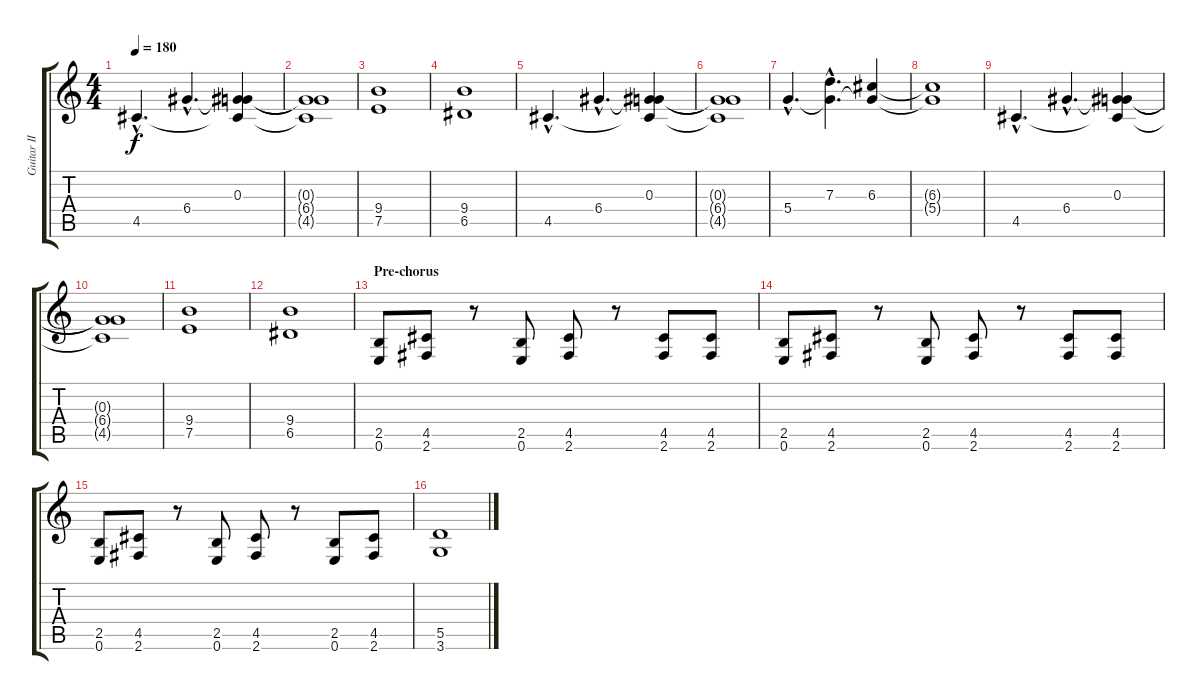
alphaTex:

\track ("Guitar II" "Guitar II") {instrument overdrivenguitar}
\staff {score tabs}
\tuning (E4 B3 G3 D3 A2 E2) {hide}
\ts (4 4)
\tempo 180
\clef g2
\ks c
4.5{hac}.4{d dy f} 6.4{hac}.4{d} (0.3 6.4{t} 4.5{t}).4 |
(0.3{t} 6.4{t} 4.5{t}).1 |
(9.4 7.5).1 |
(9.4 6.5).1 |
4.5{hac}.4{d} 6.4{hac}.4{d} (0.3 6.4{t} 4.5{t}).4 |
(0.3{t} 6.4{t} 4.5{t}).1 |
5.4{hac}.4{d} (7.3{hac} 5.4{hac t}).4{d} (6.3 5.4{t}).4 |
(6.3{t} 5.4{t}).1 |
4.5{hac}.4{d} 6.4{hac}.4{d} (0.3 6.4{t} 4.5{t}).4 |
(0.3{t} 6.4{t} 4.5{t}).1 |
(9.4 7.5).1 |
(9.4 6.5).1 |
\section ("" "Pre-chorus")
(2.5 0.6).8 (4.5 2.6).8 r.8 (2.5 0.6).8 (4.5 2.6).8 r.8 (4.5 2.6).8 (4.5 2.6).8 |
(2.5 0.6).8 (4.5 2.6).8 r.8 (2.5 0.6).8 (4.5 2.6).8 r.8 (4.5 2.6).8 (4.5 2.6).8 |
(2.5 0.6).8 (4.5 2.6).8 r.8 (2.5 0.6).8 (4.5 2.6).8 r.8 (2.5 0.6).8 (4.5 2.6).8 |
(5.5 3.6).1
